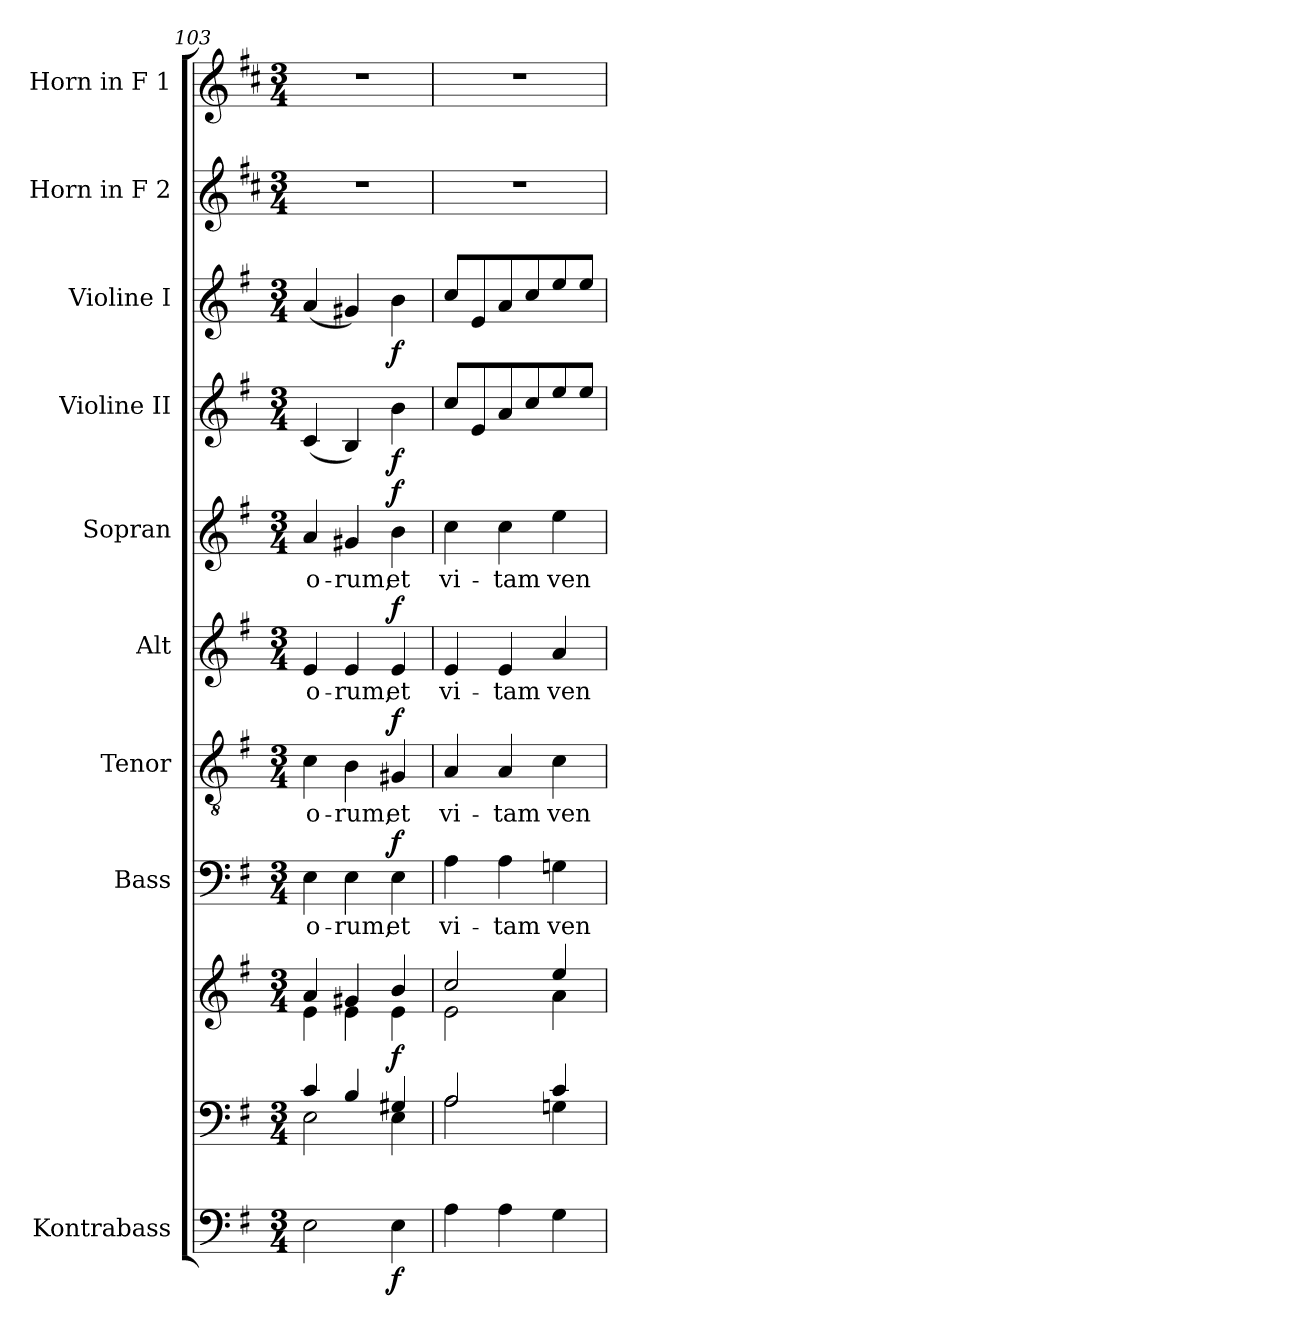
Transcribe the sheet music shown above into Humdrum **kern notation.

**kern	**dynam	**kern	**kern	**dynam	**kern	**text	**dynam	**kern	**text	**dynam	**kern	**text	**dynam	**kern	**text	**dynam	**kern	**dynam	**kern	**dynam	**kern	**kern
*part10	*part10	*part9	*part9	*part9	*part8	*part8	*part8	*part7	*part7	*part7	*part6	*part6	*part6	*part5	*part5	*part5	*part4	*part4	*part3	*part3	*part2	*part1
*staff11	*staff11	*staff10	*staff9	*staff9/10	*staff8	*staff8	*staff8	*staff7	*staff7	*staff7	*staff6	*staff6	*staff6	*staff5	*staff5	*staff5	*staff4	*staff4	*staff3	*staff3	*staff2	*staff1
*I"Kontrabass	*	*	*	*	*I"Bass	*	*	*I"Tenor	*	*	*I"Alt	*	*	*I"Sopran	*	*	*I"Violine II	*	*I"Violine I	*	*I"Horn in F 2	*I"Horn in F 1
*I'Kb.	*	*	*	*	*I'B.	*	*	*I'T.	*	*	*I'A.	*	*	*I'S.	*	*	*I'Vl. II	*	*I'Vl. I	*	*I'Hrn. 2	*I'Hrn. 1
!!LO:PB:g=z
*clefF4	*	*clefF4	*clefG2	*	*clefF4	*	*	*clefGv2	*	*	*clefG2	*	*	*clefG2	*	*	*clefG2	*	*clefG2	*	*clefG2	*clefG2
*ITrd7c12	*	*	*	*	*	*	*	*	*	*	*	*	*	*	*	*	*	*	*	*	*ITrd4c7	*ITrd4c7
*k[f#]	*	*k[f#]	*k[f#]	*	*k[f#]	*	*	*k[f#]	*	*	*k[f#]	*	*	*k[f#]	*	*	*k[f#]	*	*k[f#]	*	*k[f#]	*k[f#]
*G:	*	*G:	*G:	*	*G:	*	*	*G:	*	*	*G:	*	*	*G:	*	*	*G:	*	*G:	*	*G:	*G:
*M3/4	*	*M3/4	*M3/4	*	*M3/4	*	*	*M3/4	*	*	*M3/4	*	*	*M3/4	*	*	*M3/4	*	*M3/4	*	*M3/4	*M3/4
=103	=103	=103	=103	=103	=103	=103	=103	=103	=103	=103	=103	=103	=103	=103	=103	=103	=103	=103	=103	=103	=103	=103
*	*	*^	*^	*	*	*	*	*	*	*	*	*	*	*	*	*	*	*	*	*	*	*
!	!	!	!	!	!	!	!	!LO:LY:b	!	!	!LO:LY:b	!	!	!LO:LY:b	!	!	!LO:LY:b	!	!	!	!	!	!	!
2EE\	.	4c/	2E\	4a/	4e\	.	4E\	-o-	.	4c\	-o-	.	4e/	-o-	.	4a/	-o-	.	(<4c/	.	(<4a/	.	2.r	2.r
!	!	!	!	!	!	!	!	!LO:LY:b	!	!	!LO:LY:b	!	!	!LO:LY:b	!	!	!LO:LY:b	!	!	!	!	!	!	!
.	.	4B/	.	4g#X/	4e\	.	4E\	-rum,	.	4B\	-rum,	.	4e/	-rum,	.	4g#X/	-rum,	.	4B/)	.	4g#X/)	.	.	.
!	!LO:DY:b	!	!	!	!	!LO:DY:b	!	!LO:LY:b	!LO:DY:a	!	!LO:LY:b	!LO:DY:a	!	!LO:LY:b	!LO:DY:a	!	!LO:LY:b	!LO:DY:a	!	!LO:DY:b	!	!LO:DY:b	!	!
4EE\	f	4G#X/	4E\	4b/	4e\	f	4E\	et	f	4G#X/	et	f	4e/	et	f	4b\	et	f	4b\	f	4b\	f	.	.
=104	=104	=104	=104	=104	=104	=104	=104	=104	=104	=104	=104	=104	=104	=104	=104	=104	=104	=104	=104	=104	=104	=104	=104	=104
!	!	!	!	!	!	!	!	!LO:LY:b	!	!	!LO:LY:b	!	!	!LO:LY:b	!	!	!LO:LY:b	!	!	!	!	!	!	!
4AA\	.	2A/	2A\	2cc/	2e\	.	4A\	vi-	.	4A/	vi-	.	4e/	vi-	.	4cc\	vi-	.	8cc/L	.	8cc/L	.	2.r	2.r
.	.	.	.	.	.	.	.	.	.	.	.	.	.	.	.	.	.	.	8e/	.	8e/	.	.	.
!	!	!	!	!	!	!	!	!LO:LY:b	!	!	!LO:LY:b	!	!	!LO:LY:b	!	!	!LO:LY:b	!	!	!	!	!	!	!
4AA\	.	.	.	.	.	.	4A\	-tam	.	4A/	-tam	.	4e/	-tam	.	4cc\	-tam	.	8a/	.	8a/	.	.	.
.	.	.	.	.	.	.	.	.	.	.	.	.	.	.	.	.	.	.	8cc/	.	8cc/	.	.	.
!	!	!	!	!	!	!	!	!LO:LY:b	!	!	!LO:LY:b	!	!	!LO:LY:b	!	!	!LO:LY:b	!	!	!	!	!	!	!
4GG\	.	4c/	4Gn\	4ee/	4a\	.	4Gn\	ven-	.	4c\	ven-	.	4a/	ven-	.	4ee\	ven-	.	8ee/	.	8ee/	.	.	.
.	.	.	.	.	.	.	.	.	.	.	.	.	.	.	.	.	.	.	8ee/J	.	8ee/J	.	.	.
*	*	*v	*v	*	*	*	*	*	*	*	*	*	*	*	*	*	*	*	*	*	*	*	*	*
*	*	*	*v	*v	*	*	*	*	*	*	*	*	*	*	*	*	*	*	*	*	*	*	*
=	=	=	=	=	=	=	=	=	=	=	=	=	=	=	=	=	=	=	=	=	=	=
*-	*-	*-	*-	*-	*-	*-	*-	*-	*-	*-	*-	*-	*-	*-	*-	*-	*-	*-	*-	*-	*-	*-
